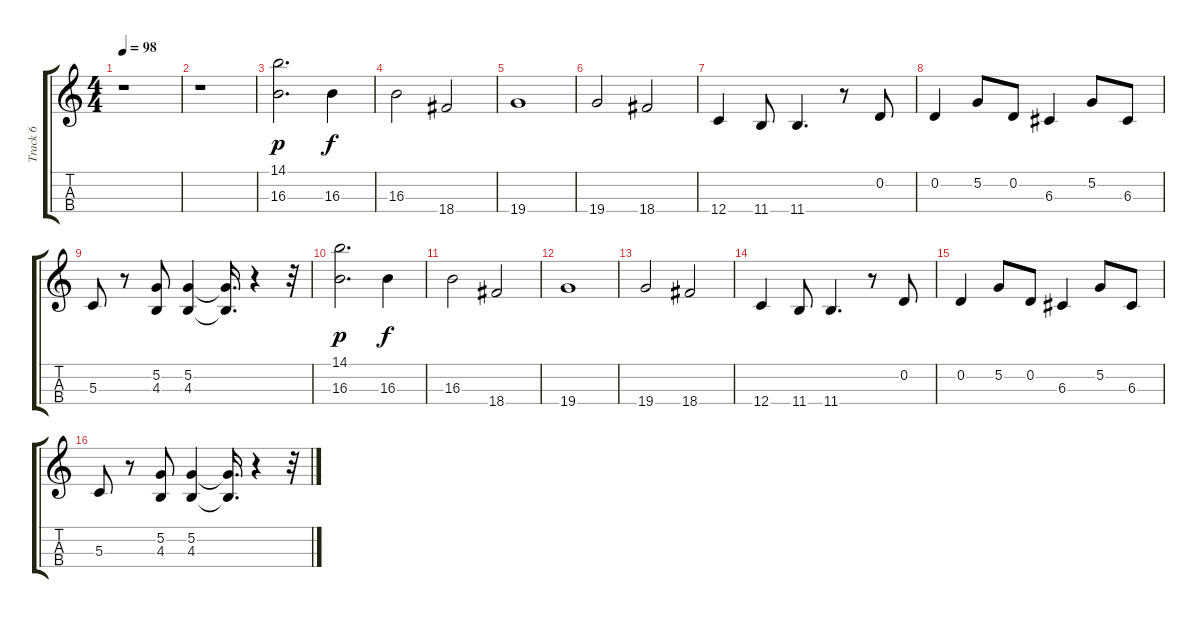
\track ("Track 6" "Track 6") {instrument viola}
\staff {score tabs}
\tuning (A4 D4 G3 C3) {hide}
\ts (4 4)
\tempo 98
\clef g2
\ks c
r.1{dy p instrument viola} |
r.1 |
(14.1 16.3).2{d} 16.3.4{dy f} |
16.3.2 18.4.2 |
19.4.1 |
19.4.2 18.4.2 |
12.4.4 11.4.8 11.4.4{d} r.8 0.2.8 |
0.2.4 5.2.8 0.2.8 6.3.4 5.2.8 6.3.8 |
5.3.8 r.8 (5.2 4.3).8 (5.2 4.3).4 (5.2{t} 4.3{t}).16{d} r.4 r.32 |
(14.1 16.3).2{d dy p} 16.3.4{dy f} |
16.3.2 18.4.2 |
19.4.1 |
19.4.2 18.4.2 |
12.4.4 11.4.8 11.4.4{d} r.8 0.2.8 |
0.2.4 5.2.8 0.2.8 6.3.4 5.2.8 6.3.8 |
5.3.8 r.8 (5.2 4.3).8 (5.2 4.3).4 (5.2{t} 4.3{t}).16{d} r.4 r.32
